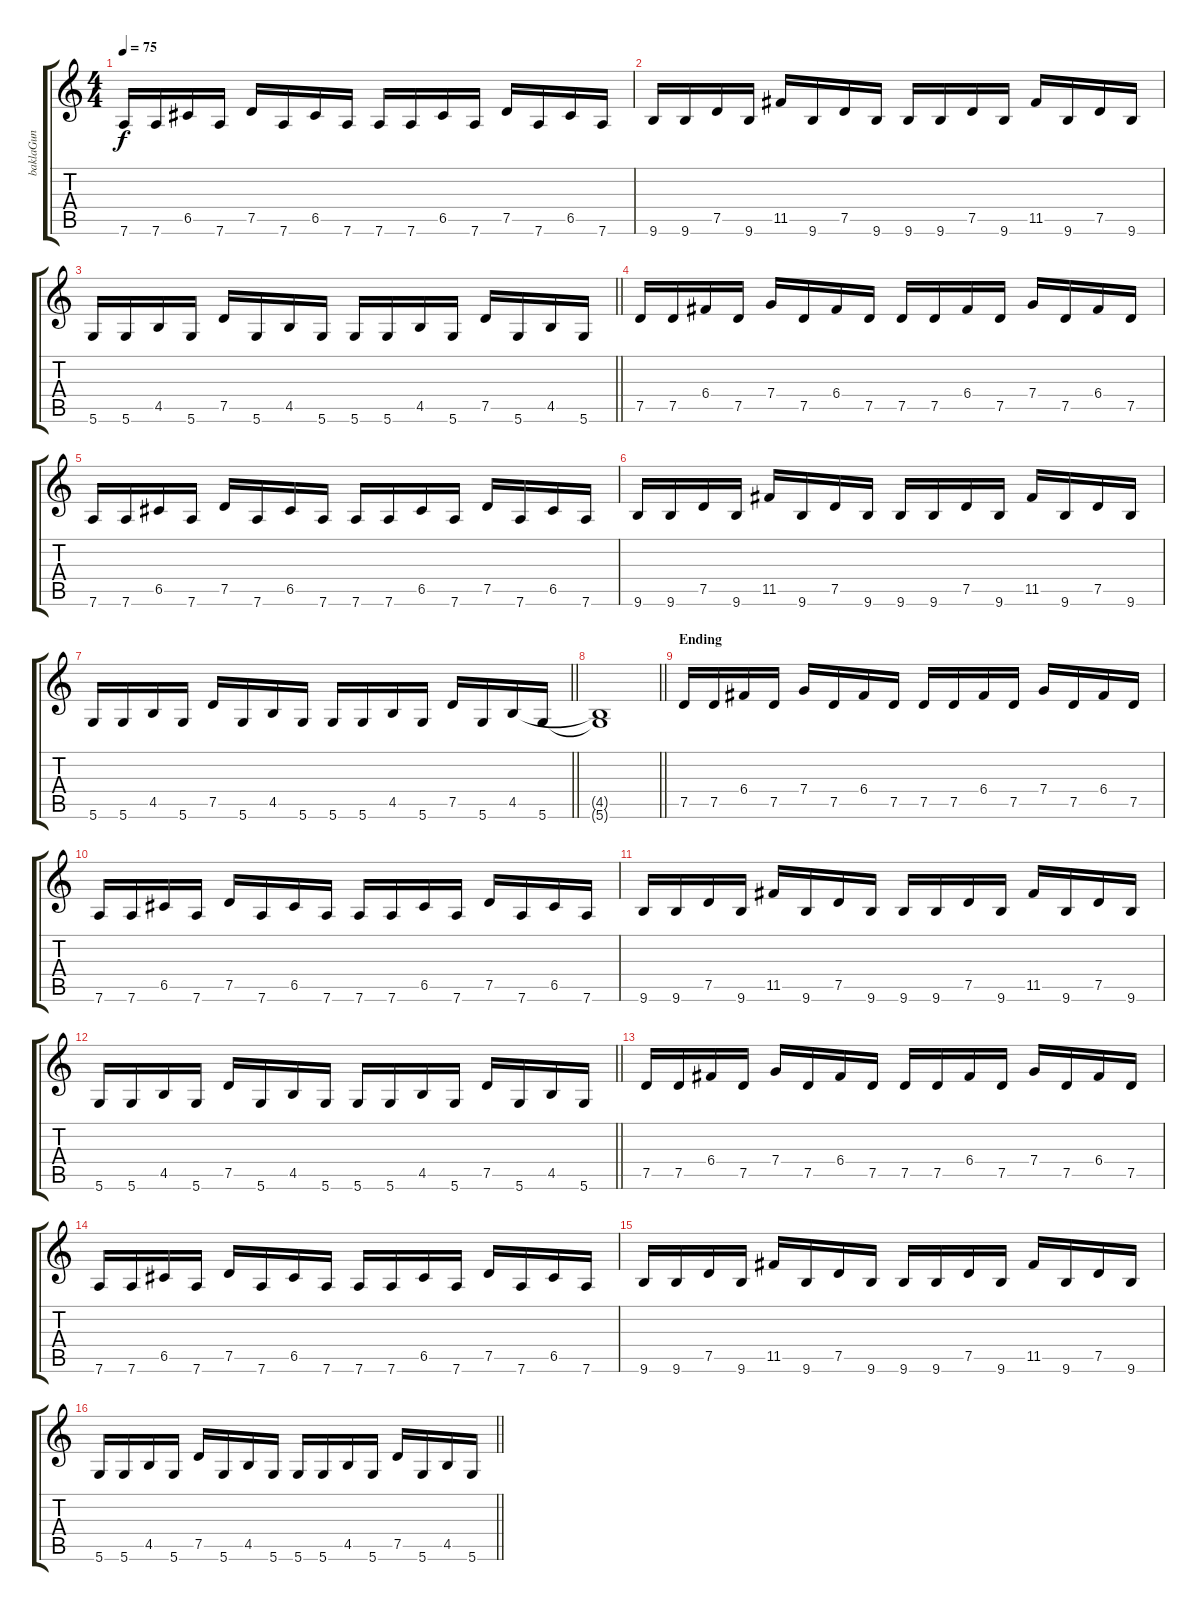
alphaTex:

\track ("baklaGun" "baklaGun") {instrument electricguitarclean}
\staff {score tabs}
\tuning (D4 A3 F3 C3 G2 D2) {hide}
\ts (4 4)
\tempo 75
\clef g2
\ks c
7.6.16{dy f} 7.6.16 6.5.16 7.6.16 7.5.16 7.6.16 6.5.16 7.6.16 7.6.16 7.6.16 6.5.16 7.6.16 7.5.16 7.6.16 6.5.16 7.6.16 |
9.6.16 9.6.16 7.5.16 9.6.16 11.5.16 9.6.16 7.5.16 9.6.16 9.6.16 9.6.16 7.5.16 9.6.16 11.5.16 9.6.16 7.5.16 9.6.16 |
\barLineRight lightlight
5.6.16 5.6.16 4.5.16 5.6.16 7.5.16 5.6.16 4.5.16 5.6.16 5.6.16 5.6.16 4.5.16 5.6.16 7.5.16 5.6.16 4.5.16 5.6.16 |
7.5.16 7.5.16 6.4.16 7.5.16 7.4.16 7.5.16 6.4.16 7.5.16 7.5.16 7.5.16 6.4.16 7.5.16 7.4.16 7.5.16 6.4.16 7.5.16 |
7.6.16 7.6.16 6.5.16 7.6.16 7.5.16 7.6.16 6.5.16 7.6.16 7.6.16 7.6.16 6.5.16 7.6.16 7.5.16 7.6.16 6.5.16 7.6.16 |
9.6.16 9.6.16 7.5.16 9.6.16 11.5.16 9.6.16 7.5.16 9.6.16 9.6.16 9.6.16 7.5.16 9.6.16 11.5.16 9.6.16 7.5.16 9.6.16 |
\barLineRight lightlight
5.6.16 5.6.16 4.5.16 5.6.16 7.5.16 5.6.16 4.5.16 5.6.16 5.6.16 5.6.16 4.5.16 5.6.16 7.5.16 5.6.16 4.5.16 5.6.16 |
\barLineRight lightlight
(4.5{t} 5.6{t}).1 |
\section ("" "Ending")
7.5.16{instrument electricguitarclean} 7.5.16 6.4.16 7.5.16 7.4.16 7.5.16 6.4.16 7.5.16 7.5.16 7.5.16 6.4.16 7.5.16 7.4.16 7.5.16 6.4.16 7.5.16 |
7.6.16 7.6.16 6.5.16 7.6.16 7.5.16 7.6.16 6.5.16 7.6.16 7.6.16 7.6.16 6.5.16 7.6.16 7.5.16 7.6.16 6.5.16 7.6.16 |
9.6.16 9.6.16 7.5.16 9.6.16 11.5.16 9.6.16 7.5.16 9.6.16 9.6.16 9.6.16 7.5.16 9.6.16 11.5.16 9.6.16 7.5.16 9.6.16 |
\barLineRight lightlight
5.6.16 5.6.16 4.5.16 5.6.16 7.5.16 5.6.16 4.5.16 5.6.16 5.6.16 5.6.16 4.5.16 5.6.16 7.5.16 5.6.16 4.5.16 5.6.16 |
7.5.16 7.5.16 6.4.16 7.5.16 7.4.16 7.5.16 6.4.16 7.5.16 7.5.16 7.5.16 6.4.16 7.5.16 7.4.16 7.5.16 6.4.16 7.5.16 |
7.6.16 7.6.16 6.5.16 7.6.16 7.5.16 7.6.16 6.5.16 7.6.16 7.6.16 7.6.16 6.5.16 7.6.16 7.5.16 7.6.16 6.5.16 7.6.16 |
9.6.16 9.6.16 7.5.16 9.6.16 11.5.16 9.6.16 7.5.16 9.6.16 9.6.16 9.6.16 7.5.16 9.6.16 11.5.16 9.6.16 7.5.16 9.6.16 |
\barLineRight lightlight
5.6.16 5.6.16 4.5.16 5.6.16 7.5.16 5.6.16 4.5.16 5.6.16 5.6.16 5.6.16 4.5.16 5.6.16 7.5.16 5.6.16 4.5.16 5.6.16
